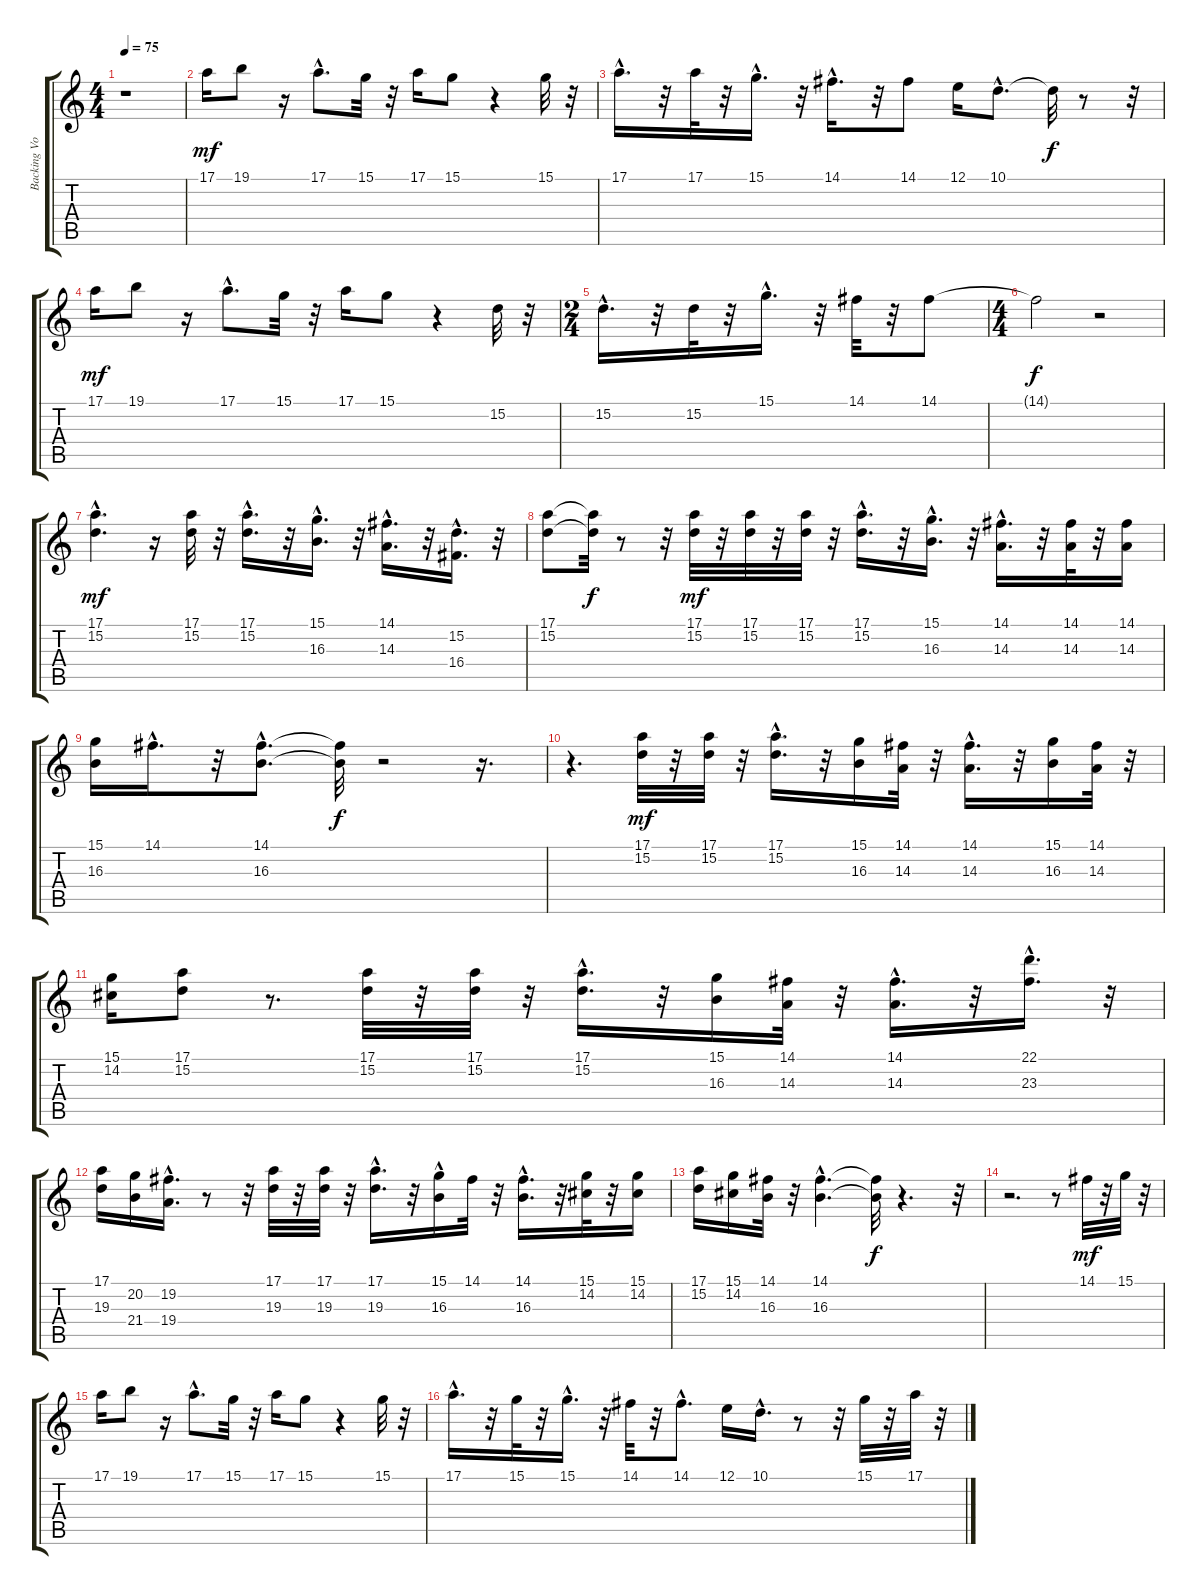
\track ("Backing Vocals" "Backing Vo") {instrument synthvoice}
\staff {score tabs}
\tuning (E4 B3 G3 D3 A2 E2) {hide}
\ts (4 4)
\tempo 75
\clef g2
\ks c
r.1{dy mf} |
17.1.16{volume 13} 19.1.8 r.16 17.1{hac}.8{d} 15.1.32 r.32 17.1.16 15.1.8 r.4 15.1.32 r.32 |
17.1{hac}.16{d} r.32 17.1.32 r.32 15.1{hac}.16{d} r.32 14.1{hac}.16{d} r.32 14.1.8 12.1.16 10.1{hac}.8{d} 10.1{t}.32{dy f} r.8 r.32 |
17.1.16{dy mf} 19.1.8 r.16 17.1{hac}.8{d} 15.1.32 r.32 17.1.16 15.1.8 r.4 15.2.32 r.32 |
\ts (2 4)
15.2{hac}.16{d} r.32 15.2.32 r.32 15.1{hac}.16{d} r.32 14.1.32 r.32 14.1.8 |
\ts (4 4)
14.1{t}.2{dy f} r.2 |
(17.1{hac} 15.2{hac}).4{d dy mf} r.16 (17.1 15.2).32 r.32 (17.1{hac} 15.2{hac}).16{d} r.32 (15.1{hac} 16.3{hac}).16{d} r.32 (14.1{hac} 14.3{hac}).16{d} r.32 (15.2{hac} 16.4{hac}).16{d} r.32 |
(17.1 15.2).8 (17.1{t} 15.2{t}).32{dy f} r.8 r.32 (17.1 15.2).32{dy mf} r.32 (17.1 15.2).32 r.32 (17.1 15.2).32 r.32 (17.1{hac} 15.2{hac}).16{d} r.32 (15.1{hac} 16.3{hac}).16{d} r.32 (14.1{hac} 14.3{hac}).16{d} r.32 (14.1 14.3).32 r.32 (14.1 14.3).16 |
(15.1 16.3).16 14.1{hac}.16{d} r.32 (14.1{hac} 16.3{hac}).8{d} (14.1{t} 16.3{t}).32{dy f} r.2 r.16{d} |
r.4{d} (17.1 15.2).32{dy mf} r.32 (17.1 15.2).32 r.32 (17.1{hac} 15.2{hac}).16{d} r.32 (15.1 16.3).16 (14.1 14.3).32 r.32 (14.1{hac} 14.3{hac}).16{d} r.32 (15.1 16.3).16 (14.1 14.3).32 r.32 |
(15.1 14.2).16 (17.1 15.2).8 r.8{d} (17.1 15.2).32 r.32 (17.1 15.2).32 r.32 (17.1{hac} 15.2{hac}).16{d} r.32 (15.1 16.3).16 (14.1 14.3).32 r.32 (14.1{hac} 14.3{hac}).16{d} r.32 (22.1{hac} 23.3{hac}).16{d} r.32 |
(17.1 19.3).16 (20.2 21.4).16 (19.2{hac} 19.4{hac}).16{d} r.8 r.32 (17.1 19.3).32 r.32 (17.1 19.3).32 r.32 (17.1{hac} 19.3{hac}).16{d} r.32 (15.1 16.3{hac}).16 14.1.32 r.32 (14.1{hac} 16.3{hac}).16{d} r.32 (15.1 14.2).32 r.32 (15.1 14.2).16 |
(17.1 15.2).16 (15.1 14.2).16 (14.1 16.3).32 r.32 (14.1{hac} 16.3{hac}).4{d} (14.1{t} 16.3{t}).32{dy f} r.4{d} r.32 |
r.2{d} r.8 14.1.32{dy mf} r.32 15.1.32 r.32 |
17.1.16 19.1.8 r.16 17.1{hac}.8{d} 15.1.32 r.32 17.1.16 15.1.8 r.4 15.1.32 r.32 |
17.1{hac}.16{d} r.32 15.1.32 r.32 15.1{hac}.16{d} r.32 14.1.32 r.32 14.1{hac}.8{d} 12.1.16 10.1{hac}.16{d} r.8 r.32 15.1.32 r.32 17.1.32 r.32
